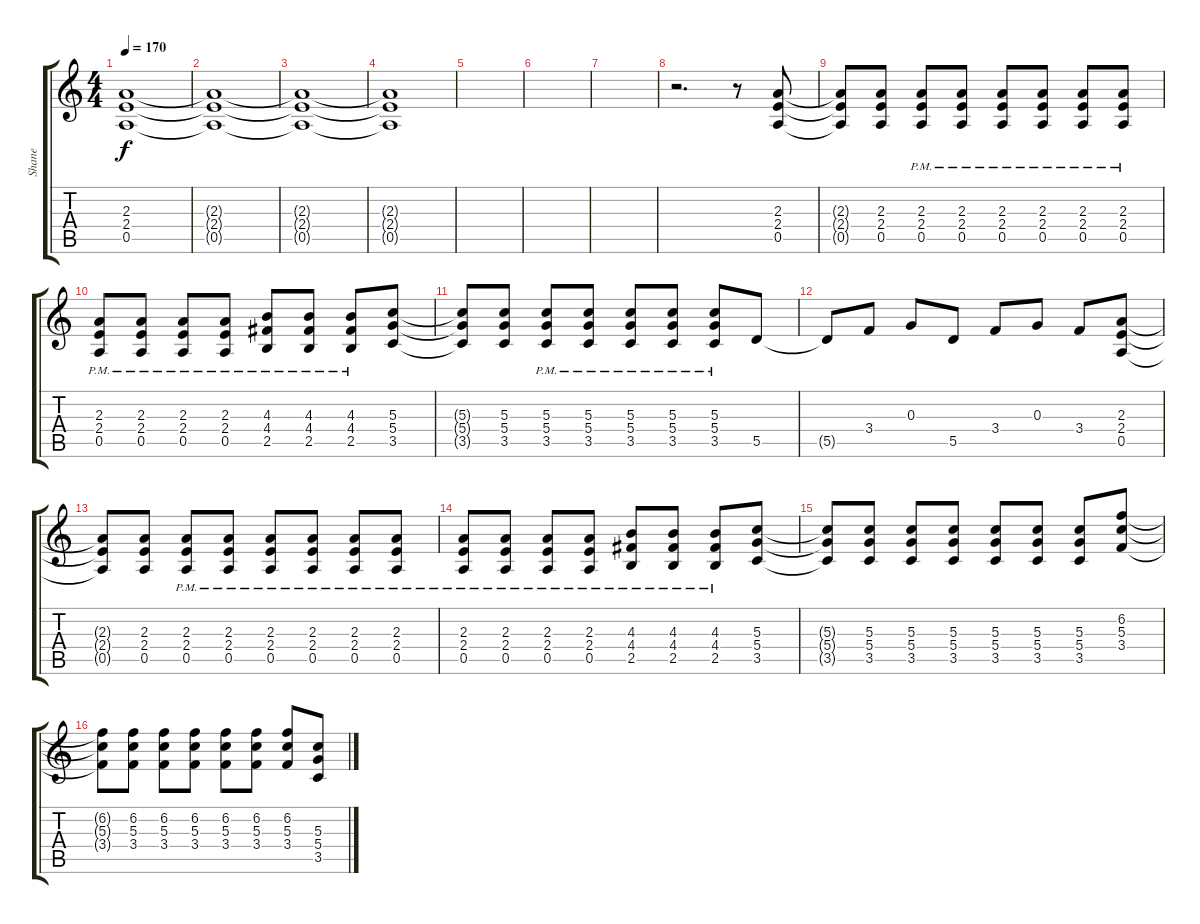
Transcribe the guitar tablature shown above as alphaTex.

\track ("Shane" "Shane") {instrument overdrivenguitar}
\staff {score tabs}
\tuning (E4 B3 G3 D3 A2 E2) {hide}
\ts (4 4)
\tempo 170
\clef g2
\ks c
(2.3{t} 2.4{t} 0.5{t}).1{dy f} |
(2.3{t} 2.4{t} 0.5{t}).1 |
(2.3{t} 2.4{t} 0.5{t}).1 |
(2.3{t} 2.4{t} 0.5{t}).1 |
|
|
|
r.2{d} r.8 (2.3 2.4 0.5).8 |
(2.3{t} 2.4{t} 0.5{t}).8 (2.3 2.4 0.5).8 (2.3{pm} 2.4{pm} 0.5{pm}).8 (2.3{pm} 2.4{pm} 0.5{pm}).8 (2.3{pm} 2.4{pm} 0.5{pm}).8 (2.3{pm} 2.4{pm} 0.5{pm}).8 (2.3{pm} 2.4{pm} 0.5{pm}).8 (2.3{pm} 2.4{pm} 0.5{pm}).8 |
(2.3{pm} 2.4{pm} 0.5{pm}).8 (2.3{pm} 2.4{pm} 0.5{pm}).8 (2.3{pm} 2.4{pm} 0.5{pm}).8 (2.3{pm} 2.4{pm} 0.5{pm}).8 (4.3{pm} 4.4{pm} 2.5{pm}).8 (4.3{pm} 4.4{pm} 2.5{pm}).8 (4.3{pm} 4.4{pm} 2.5{pm}).8 (5.3 5.4 3.5).8 |
(5.3{t} 5.4{t} 3.5{t}).8 (5.3 5.4 3.5).8 (5.3{pm} 5.4{pm} 3.5{pm}).8 (5.3{pm} 5.4{pm} 3.5{pm}).8 (5.3{pm} 5.4{pm} 3.5{pm}).8 (5.3{pm} 5.4{pm} 3.5{pm}).8 (5.3{pm} 5.4{pm} 3.5{pm}).8 5.5.8 |
5.5{t}.8 3.4.8 0.3.8 5.5.8 3.4.8 0.3.8 3.4.8 (2.3 2.4 0.5).8 |
(2.3{t} 2.4{t} 0.5{t}).8 (2.3 2.4 0.5).8 (2.3{pm} 2.4{pm} 0.5{pm}).8 (2.3{pm} 2.4{pm} 0.5{pm}).8 (2.3{pm} 2.4{pm} 0.5{pm}).8 (2.3{pm} 2.4{pm} 0.5{pm}).8 (2.3{pm} 2.4{pm} 0.5{pm}).8 (2.3{pm} 2.4{pm} 0.5{pm}).8 |
(2.3{pm} 2.4{pm} 0.5{pm}).8 (2.3{pm} 2.4{pm} 0.5{pm}).8 (2.3{pm} 2.4{pm} 0.5{pm}).8 (2.3{pm} 2.4{pm} 0.5{pm}).8 (4.3{pm} 4.4{pm} 2.5{pm}).8 (4.3{pm} 4.4{pm} 2.5{pm}).8 (4.3{pm} 4.4{pm} 2.5{pm}).8 (5.3 5.4 3.5).8 |
(5.3{t} 5.4{t} 3.5{t}).8 (5.3 5.4 3.5).8 (5.3 5.4 3.5).8 (5.3 5.4 3.5).8 (5.3 5.4 3.5).8 (5.3 5.4 3.5).8 (5.3 5.4 3.5).8 (6.2 5.3 3.4).8 |
(6.2{t} 5.3{t} 3.4{t}).8 (6.2 5.3 3.4).8 (6.2 5.3 3.4).8 (6.2 5.3 3.4).8 (6.2 5.3 3.4).8 (6.2 5.3 3.4).8 (6.2 5.3 3.4).8 (5.3 5.4 3.5).8{volume 10}
